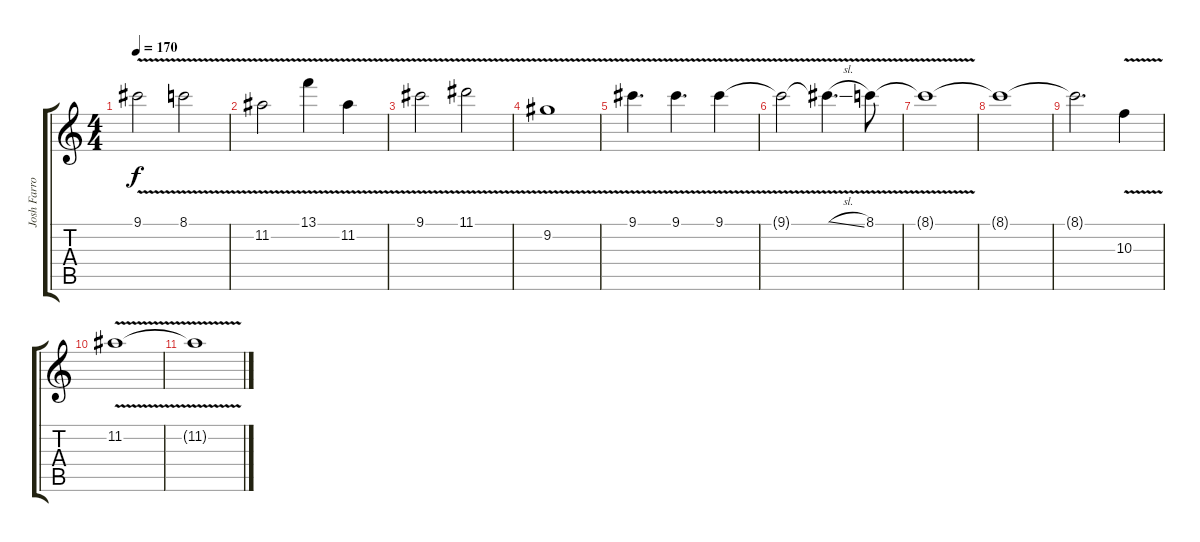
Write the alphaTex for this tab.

\track ("Josh Farro FX" "Josh Farro") {instrument distortionguitar}
\staff {score tabs}
\tuning (E4 B3 G3 D3 A2 D2) {hide}
\ts (4 4)
\tempo 170
\clef g2
\ks c
9.1{v}.2{dy f} 8.1{v}.2 |
11.2{v}.2 13.1{v}.4 11.2{v}.4 |
9.1{v}.2 11.1{v}.2 |
9.2{v}.1 |
9.1{v}.4{d} 9.1{v}.4{d} 9.1{v}.4 |
9.1{t}.2 9.1{v sl t}.4{d} 8.1{v}.8{volume 0} |
8.1{t}.1 |
8.1{t}.1 |
8.1{t}.2{d} 10.3{v}.4 |
11.2{v}.1 |
11.2{t}.1
